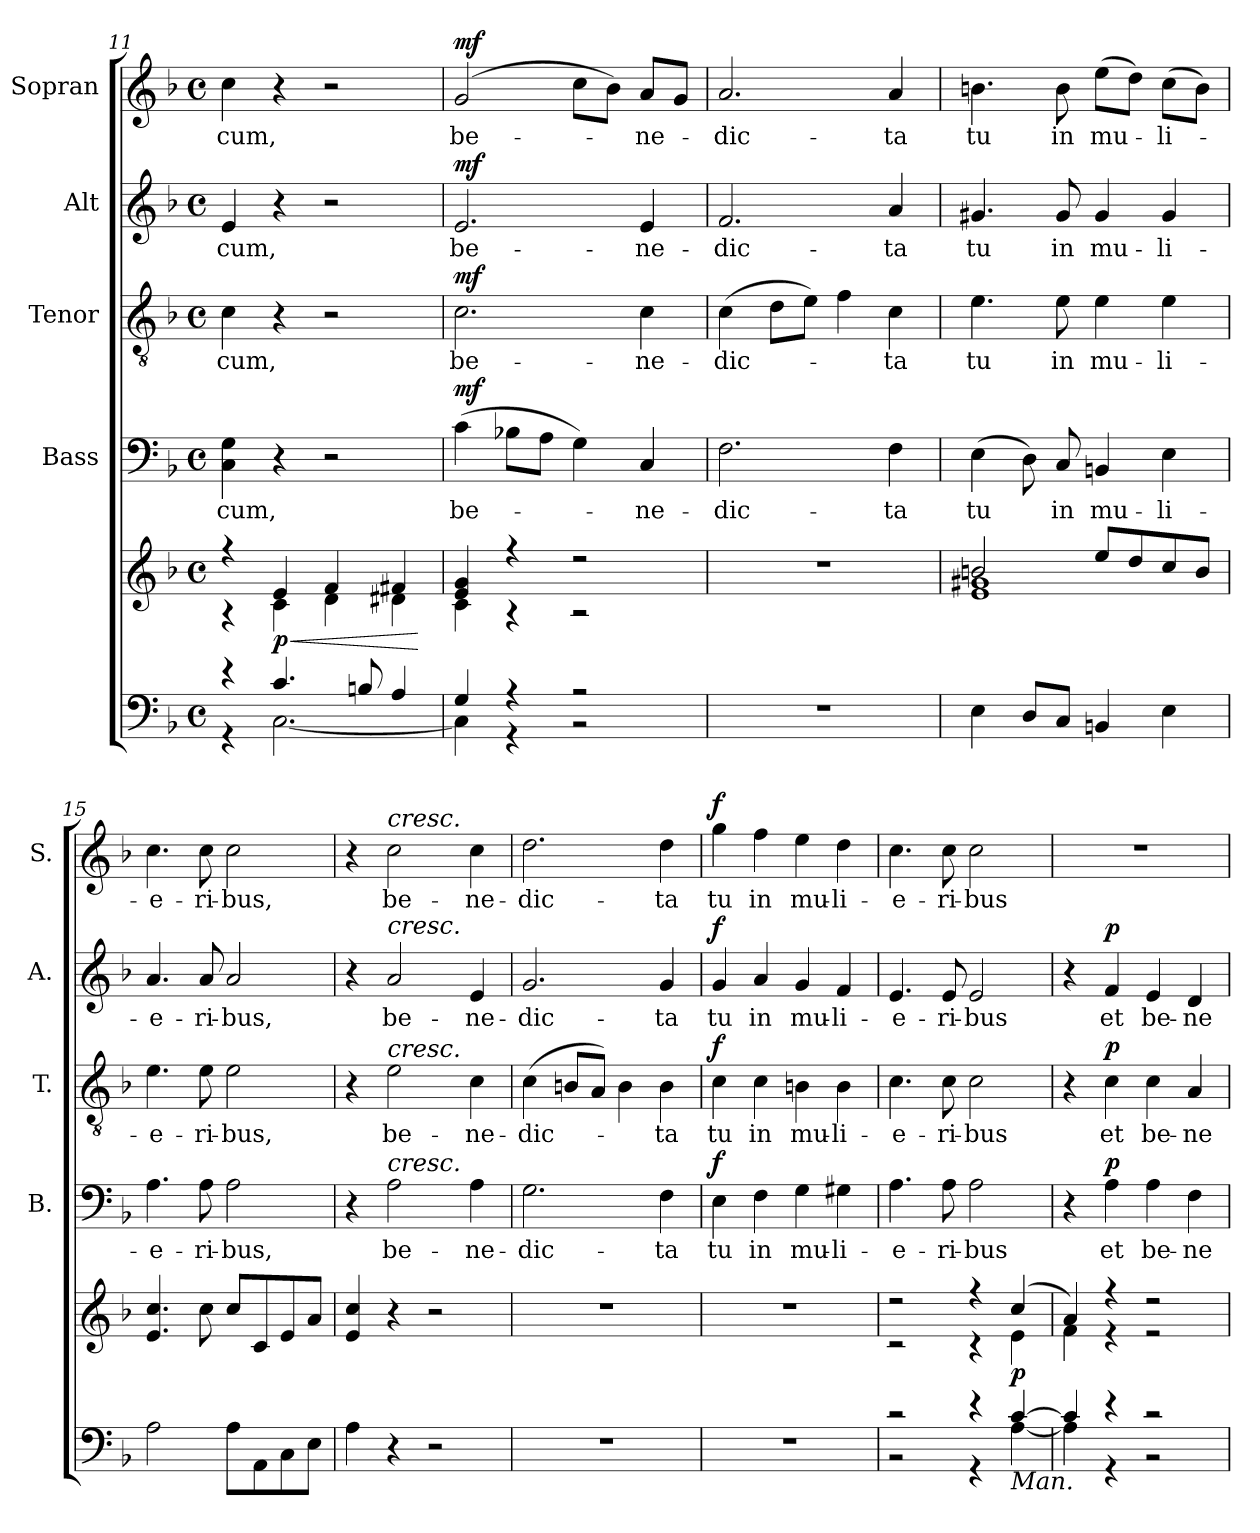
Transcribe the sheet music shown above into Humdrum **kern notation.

**kern	**kern	**dynam	**kern	**text	**dynam	**kern	**text	**dynam	**kern	**text	**dynam	**kern	**text	**dynam
*part5	*part5	*part5	*part4	*part4	*part4	*part3	*part3	*part3	*part2	*part2	*part2	*part1	*part1	*part1
*staff6	*staff5	*staff5/6	*staff4	*staff4	*staff4	*staff3	*staff3	*staff3	*staff2	*staff2	*staff2	*staff1	*staff1	*staff1
*	*	*	*I"Bass	*	*	*I"Tenor	*	*	*I"Alt	*	*	*I"Sopran	*	*
*	*	*	*I'B.	*	*	*I'T.	*	*	*I'A.	*	*	*I'S.	*	*
!!LO:PB:g=z
*clefF4	*clefG2	*	*clefF4	*	*	*clefGv2	*	*	*clefG2	*	*	*clefG2	*	*
*k[b-]	*k[b-]	*	*k[b-]	*	*	*k[b-]	*	*	*k[b-]	*	*	*k[b-]	*	*
*F:	*F:	*	*F:	*	*	*F:	*	*	*F:	*	*	*F:	*	*
*M4/4	*M4/4	*	*M4/4	*	*	*M4/4	*	*	*M4/4	*	*	*M4/4	*	*
*met(c)	*met(c)	*	*met(c)	*	*	*met(c)	*	*	*met(c)	*	*	*met(c)	*	*
=11	=11	=11	=11	=11	=11	=11	=11	=11	=11	=11	=11	=11	=11	=11
*^	*^	*	*	*	*	*	*	*	*	*	*	*	*	*
!	!	!	!	!	!	!LO:LY:b	!	!	!LO:LY:b	!	!	!LO:LY:b	!	!	!LO:LY:b	!
4r	4r	4r	4r	.	4C\ 4G\	-cum,	.	4c\	-cum,	.	4e/	-cum,	.	4cc\	-cum,	.
!	!	!	!	!LO:HP:b	!	!	!	!	!	!	!	!	!	!	!	!
!	!	!	!	!LO:DY:n=1:b	!	!	!	!	!	!	!	!	!	!	!	!
4.c/	[<2.C\	4e/	4c\	< p	4r	.	.	4r	.	.	4r	.	.	4r	.	.
.	.	4f/	4d\	.	2r	.	.	2r	.	.	2r	.	.	2r	.	.
8Bn/	.	.	.	.	.	.	.	.	.	.	.	.	.	.	.	.
4A/	.	4f#X/	4d#X\	.	.	.	.	.	.	.	.	.	.	.	.	.
*v	*v	*	*	*	*	*	*	*	*	*	*	*	*	*	*	*
*	*v	*v	*	*	*	*	*	*	*	*	*	*	*	*	*
.	.	[	.	.	.	.	.	.	.	.	.	.	.	.
=12	=12	=12	=12	=12	=12	=12	=12	=12	=12	=12	=12	=12	=12	=12
*^	*^	*	*	*	*	*	*	*	*	*	*	*	*	*
!	!	!	!	!	!	!LO:LY:b	!LO:DY:a	!	!LO:LY:b	!LO:DY:a	!	!LO:LY:b	!LO:DY:a	!	!LO:LY:b	!LO:DY:a
4G/	4C\]	4e/ 4g/	4c\	.	(>4c\	be-	mf	2.c\	be-	mf	2.e/	be-	mf	(2g/	be-	mf
4r	4r	4r	4r	.	8B-X\L	.	.	.	.	.	.	.	.	.	.	.
.	.	.	.	.	8A\J	.	.	.	.	.	.	.	.	.	.	.
2r	2r	2r	2r	.	4G\)	.	.	.	.	.	.	.	.	8cc\L	.	.
.	.	.	.	.	.	.	.	.	.	.	.	.	.	8b-\J)	.	.
!	!	!	!	!	!	!LO:LY:b	!	!	!LO:LY:b	!	!	!LO:LY:b	!	!	!LO:LY:b	!
.	.	.	.	.	4C/	-ne-	.	4c\	-ne-	.	4e/	-ne-	.	8a/L	-ne-	.
.	.	.	.	.	.	.	.	.	.	.	.	.	.	8g/J	.	.
*v	*v	*	*	*	*	*	*	*	*	*	*	*	*	*	*	*
*	*v	*v	*	*	*	*	*	*	*	*	*	*	*	*	*
=13	=13	=13	=13	=13	=13	=13	=13	=13	=13	=13	=13	=13	=13	=13
!	!	!	!	!LO:LY:b	!	!	!LO:LY:b	!	!	!LO:LY:b	!	!	!LO:LY:b	!
1r	1r	.	2.F\	-dic-	.	(>4c\	-dic-	.	2.f/	-dic-	.	2.a/	-dic-	.
.	.	.	.	.	.	8d\L	.	.	.	.	.	.	.	.
.	.	.	.	.	.	8e\J)	.	.	.	.	.	.	.	.
.	.	.	.	.	.	4f\	.	.	.	.	.	.	.	.
!	!	!	!	!LO:LY:b	!	!	!LO:LY:b	!	!	!LO:LY:b	!	!	!LO:LY:b	!
.	.	.	4F\	-ta	.	4c\	-ta	.	4a/	-ta	.	4a/	-ta	.
=14	=14	=14	=14	=14	=14	=14	=14	=14	=14	=14	=14	=14	=14	=14
*	*^	*	*	*	*	*	*	*	*	*	*	*	*	*
!	!	!	!	!	!LO:LY:b	!	!	!LO:LY:b	!	!	!LO:LY:b	!	!	!LO:LY:b	!
4E\	2bn/	1e 1g#X	.	(>4E\	tu	.	4.e\	tu	.	4.g#X/	tu	.	4.bn\	tu	.
8D/L	.	.	.	8D\)	.	.	.	.	.	.	.	.	.	.	.
!	!	!	!	!	!LO:LY:b	!	!	!LO:LY:b	!	!	!LO:LY:b	!	!	!LO:LY:b	!
8C/J	.	.	.	8C/	in	.	8e\	in	.	8g#/	in	.	8b\	in	.
!	!	!	!	!	!LO:LY:b	!	!	!LO:LY:b	!	!	!LO:LY:b	!	!	!LO:LY:b	!
4BBn/	8ee/L	.	.	4BBn/	mu-	.	4e\	mu-	.	4g#/	mu-	.	(>8ee\L	mu-	.
.	8dd/	.	.	.	.	.	.	.	.	.	.	.	8dd\J)	.	.
!	!	!	!	!	!LO:LY:b	!	!	!LO:LY:b	!	!	!LO:LY:b	!	!	!LO:LY:b	!
4E\	8cc/	.	.	4E\	-li-	.	4e\	-li-	.	4g#/	-li-	.	(>8cc\L	-li-	.
.	8b/J	.	.	.	.	.	.	.	.	.	.	.	8b\J)	.	.
*	*v	*v	*	*	*	*	*	*	*	*	*	*	*	*	*
=15	=15	=15	=15	=15	=15	=15	=15	=15	=15	=15	=15	=15	=15	=15
!	!	!	!	!LO:LY:b	!	!	!LO:LY:b	!	!	!LO:LY:b	!	!	!LO:LY:b	!
2A\	4.e/ 4.cc/	.	4.A\	-e-	.	4.e\	-e-	.	4.a/	-e-	.	4.cc\	-e-	.
!	!	!	!	!LO:LY:b	!	!	!LO:LY:b	!	!	!LO:LY:b	!	!	!LO:LY:b	!
.	8cc\	.	8A\	-ri-	.	8e\	-ri-	.	8a/	-ri-	.	8cc\	-ri-	.
!	!	!	!	!LO:LY:b	!	!	!LO:LY:b	!	!	!LO:LY:b	!	!	!LO:LY:b	!
8A\L	8cc/L	.	2A\	-bus,	.	2e\	-bus,	.	2a/	-bus,	.	2cc\	-bus,	.
8AA\	8c/	.	.	.	.	.	.	.	.	.	.	.	.	.
8C\	8e/	.	.	.	.	.	.	.	.	.	.	.	.	.
8E\J	8a/J	.	.	.	.	.	.	.	.	.	.	.	.	.
!!LO:LB:g=z
=16	=16	=16	=16	=16	=16	=16	=16	=16	=16	=16	=16	=16	=16	=16
4A\	4e/ 4cc/	.	4r	.	.	4r	.	.	4r	.	.	4r	.	.
!	!	!	!	!	!	!	!	!	!	!	!	!LO:TX:a:i:t=cresc.	!	!
!	!	!	!	!	!	!	!	!	!LO:TX:a:i:t=cresc.	!	!	!	!	!
!	!	!	!	!	!	!LO:TX:a:i:t=cresc.	!	!	!	!	!	!	!	!
!	!	!	!LO:TX:a:i:t=cresc.	!	!	!	!	!	!	!	!	!	!	!
!	!	!	!	!LO:LY:b	!	!	!LO:LY:b	!	!	!LO:LY:b	!	!	!LO:LY:b	!
4r	4r	.	2A\	be-	.	2e\	be-	.	2a/	be-	.	2cc\	be-	.
2r	2r	.	.	.	.	.	.	.	.	.	.	.	.	.
!	!	!	!	!LO:LY:b	!	!	!LO:LY:b	!	!	!LO:LY:b	!	!	!LO:LY:b	!
.	.	.	4A\	-ne-	.	4c\	-ne-	.	4e/	-ne-	.	4cc\	-ne-	.
=17	=17	=17	=17	=17	=17	=17	=17	=17	=17	=17	=17	=17	=17	=17
!	!	!	!	!LO:LY:b	!	!	!LO:LY:b	!	!	!LO:LY:b	!	!	!LO:LY:b	!
1r	1r	.	2.G\	-dic-	.	(>4c\	-dic-	.	2.g/	-dic-	.	2.dd\	-dic-	.
.	.	.	.	.	.	8Bn/L	.	.	.	.	.	.	.	.
.	.	.	.	.	.	8A/J)	.	.	.	.	.	.	.	.
.	.	.	.	.	.	4B\	.	.	.	.	.	.	.	.
!	!	!	!	!LO:LY:b	!	!	!LO:LY:b	!	!	!LO:LY:b	!	!	!LO:LY:b	!
.	.	.	4F\	-ta	.	4B\	-ta	.	4g/	-ta	.	4dd\	-ta	.
=18	=18	=18	=18	=18	=18	=18	=18	=18	=18	=18	=18	=18	=18	=18
!	!	!	!	!LO:LY:b	!LO:DY:a	!	!LO:LY:b	!LO:DY:a	!	!LO:LY:b	!LO:DY:a	!	!LO:LY:b	!LO:DY:a
1r	1r	.	4E\	tu	f	4c\	tu	f	4g/	tu	f	4gg\	tu	f
!	!	!	!	!LO:LY:b	!	!	!LO:LY:b	!	!	!LO:LY:b	!	!	!LO:LY:b	!
.	.	.	4F\	in	.	4c\	in	.	4a/	in	.	4ff\	in	.
!	!	!	!	!LO:LY:b	!	!	!LO:LY:b	!	!	!LO:LY:b	!	!	!LO:LY:b	!
.	.	.	4G\	mu-	.	4Bn\	mu-	.	4g/	mu-	.	4ee\	mu-	.
!	!	!	!	!LO:LY:b	!	!	!LO:LY:b	!	!	!LO:LY:b	!	!	!LO:LY:b	!
.	.	.	4G#X\	-li-	.	4B\	-li-	.	4f/	-li-	.	4dd\	-li-	.
=19	=19	=19	=19	=19	=19	=19	=19	=19	=19	=19	=19	=19	=19	=19
*^	*^	*	*	*	*	*	*	*	*	*	*	*	*	*
!	!	!	!	!	!	!LO:LY:b	!	!	!LO:LY:b	!	!	!LO:LY:b	!	!	!LO:LY:b	!
2r	2r	2r	2r	.	4.A\	-e-	.	4.c\	-e-	.	4.e/	-e-	.	4.cc\	-e-	.
!	!	!	!	!	!	!LO:LY:b	!	!	!LO:LY:b	!	!	!LO:LY:b	!	!	!LO:LY:b	!
.	.	.	.	.	8A\	-ri-	.	8c\	-ri-	.	8e/	-ri-	.	8cc\	-ri-	.
!	!	!	!	!	!	!LO:LY:b	!	!	!LO:LY:b	!	!	!LO:LY:b	!	!	!LO:LY:b	!
4r	4r	4r	4r	.	2A\	-bus	.	2c\	-bus	.	2e/	-bus	.	2cc\	-bus	.
!LO:TX:b:i:t=Man.	!	!	!	!	!	!	!	!	!	!	!	!	!	!	!	!
!	!	!	!	!LO:DY:b	!	!	!	!	!	!	!	!	!	!	!	!
[>4c/	[<4A\	(4cc/	4e\	p	.	.	.	.	.	.	.	.	.	.	.	.
=20	=20	=20	=20	=20	=20	=20	=20	=20	=20	=20	=20	=20	=20	=20	=20	=20
4c/]	4A\]	4a/)	4f\	.	4r	.	.	4r	.	.	4r	.	.	1r	.	.
!	!	!	!	!	!	!LO:LY:b	!LO:DY:a	!	!LO:LY:b	!LO:DY:a	!	!LO:LY:b	!LO:DY:a	!	!	!
4r	4r	4r	4r	.	4A\	et	p	4c\	et	p	4f/	et	p	.	.	.
!	!	!	!	!	!	!LO:LY:b	!	!	!LO:LY:b	!	!	!LO:LY:b	!	!	!	!
2r	2r	2r	2r	.	4A\	be-	.	4c\	be-	.	4e/	be-	.	.	.	.
!	!	!	!	!	!	!LO:LY:b	!	!	!LO:LY:b	!	!	!LO:LY:b	!	!	!	!
.	.	.	.	.	4F\	-ne-	.	4A/	-ne-	.	4d/	-ne-	.	.	.	.
*v	*v	*	*	*	*	*	*	*	*	*	*	*	*	*	*	*
*	*v	*v	*	*	*	*	*	*	*	*	*	*	*	*	*
=	=	=	=	=	=	=	=	=	=	=	=	=	=	=
*-	*-	*-	*-	*-	*-	*-	*-	*-	*-	*-	*-	*-	*-	*-
